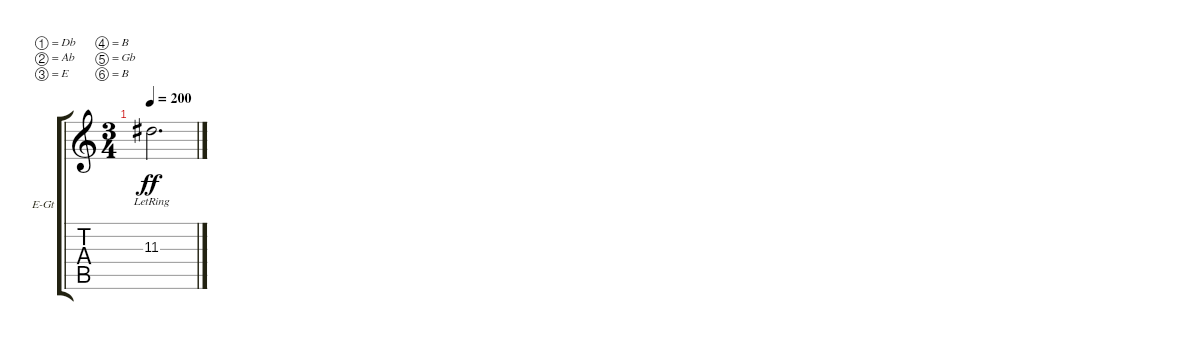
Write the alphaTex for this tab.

\bracketExtendMode groupsimilarinstruments
\firstSystemTrackNameOrientation horizontal
\otherSystemsTrackNameOrientation horizontal
\track ("Electric Guitar" "E-Gt") {instrument electricguitarclean}
\staff {score tabs}
\tuning (Db4 Ab3 E3 B2 Gb2 B1)
\ts (3 4)
\tempo 200
\clef g2
\ks c
11.3{lr}.2{d dy ff}
